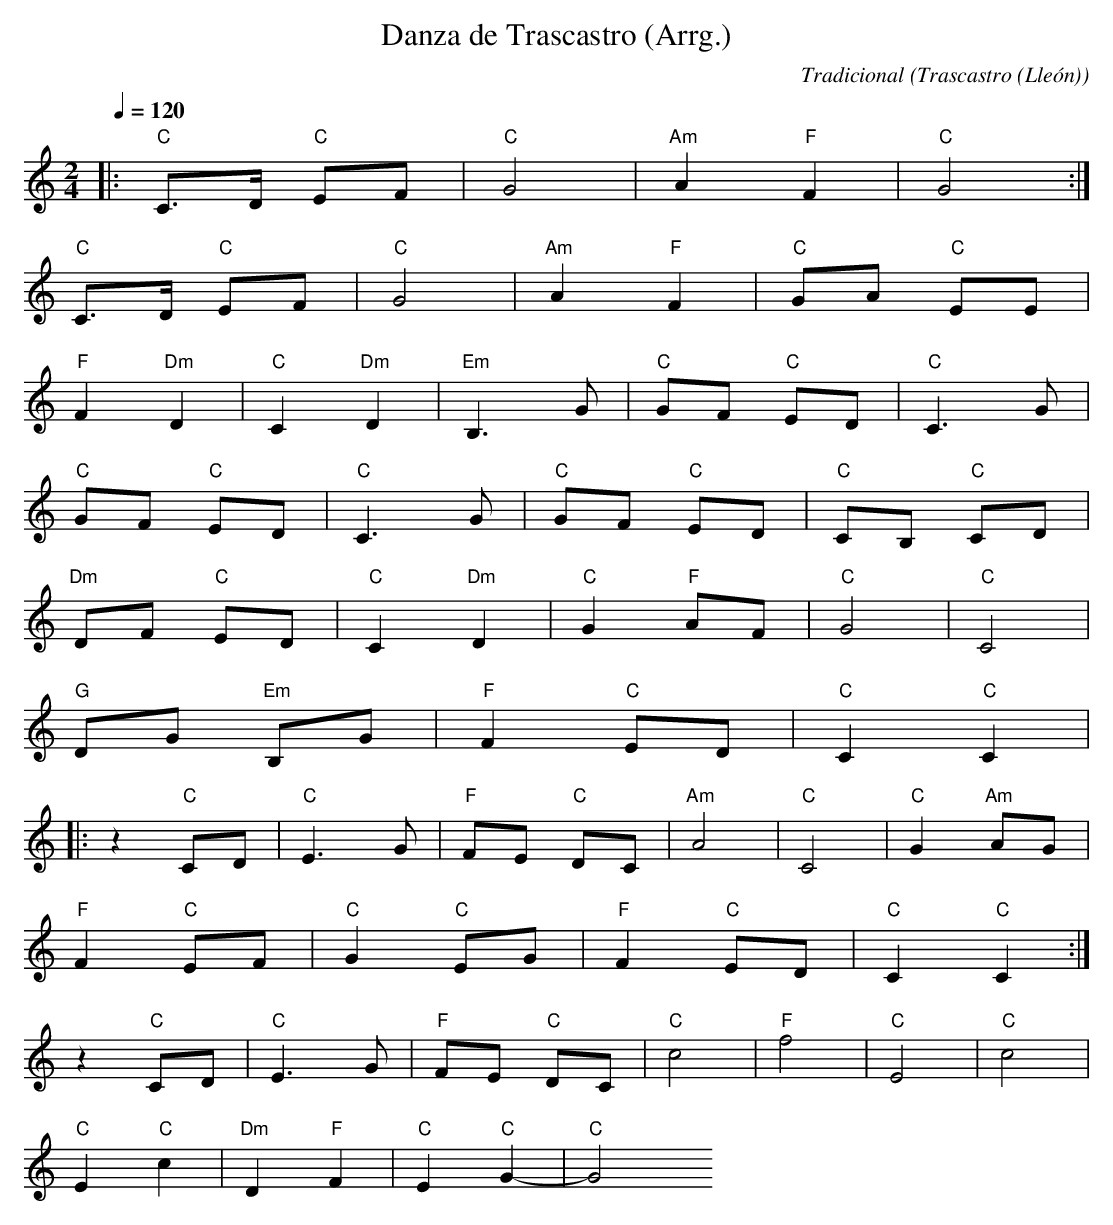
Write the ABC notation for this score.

X:1
T:Danza de Trascastro (Arrg.)
C:Tradicional
O:Trascastro (Lleón)
M:2/4
L:1/8
Q:1/4=120
K:C
|:"C"C3/2D/2 "C"EF|"C"G4|"Am"A2 "F"F2|"C"G4:|
"C"C3/2D/2 "C"EF|"C"G4|"Am"A2 "F"F2|"C"GA "C"EE|
"F"F2 "Dm"D2|"C"C2 "Dm"D2|"Em"B,3G|"C"GF "C"ED|"C"C3G|
"C"GF "C"ED|"C"C3G|"C"GF "C"ED|"C"CB, "C"CD|
"Dm"DF "C"ED|"C"C2 "Dm"D2|"C"G2 "F"AF|"C"G4|"C"C4|
"G"DG "Em"B,G|"F"F2 "C"ED|"C"C2 "C"C2|
|:z2 "C"CD|"C"E3G|"F"FE "C"DC|"Am"A4|"C"C4|"C"G2 "Am"AG|
"F"F2 "C"EF|"C"G2 "C"EG|"F"F2 "C"ED|"C"C2 "C"C2:|
z2 "C"CD|"C"E3G|"F"FE "C"DC|"C"c4|"F"f4|"C"E4|"C"c4|
"C"E2 "C"c2|"Dm"D2 "F"F2|"C"E2 "C"G2 -|"C"G4
